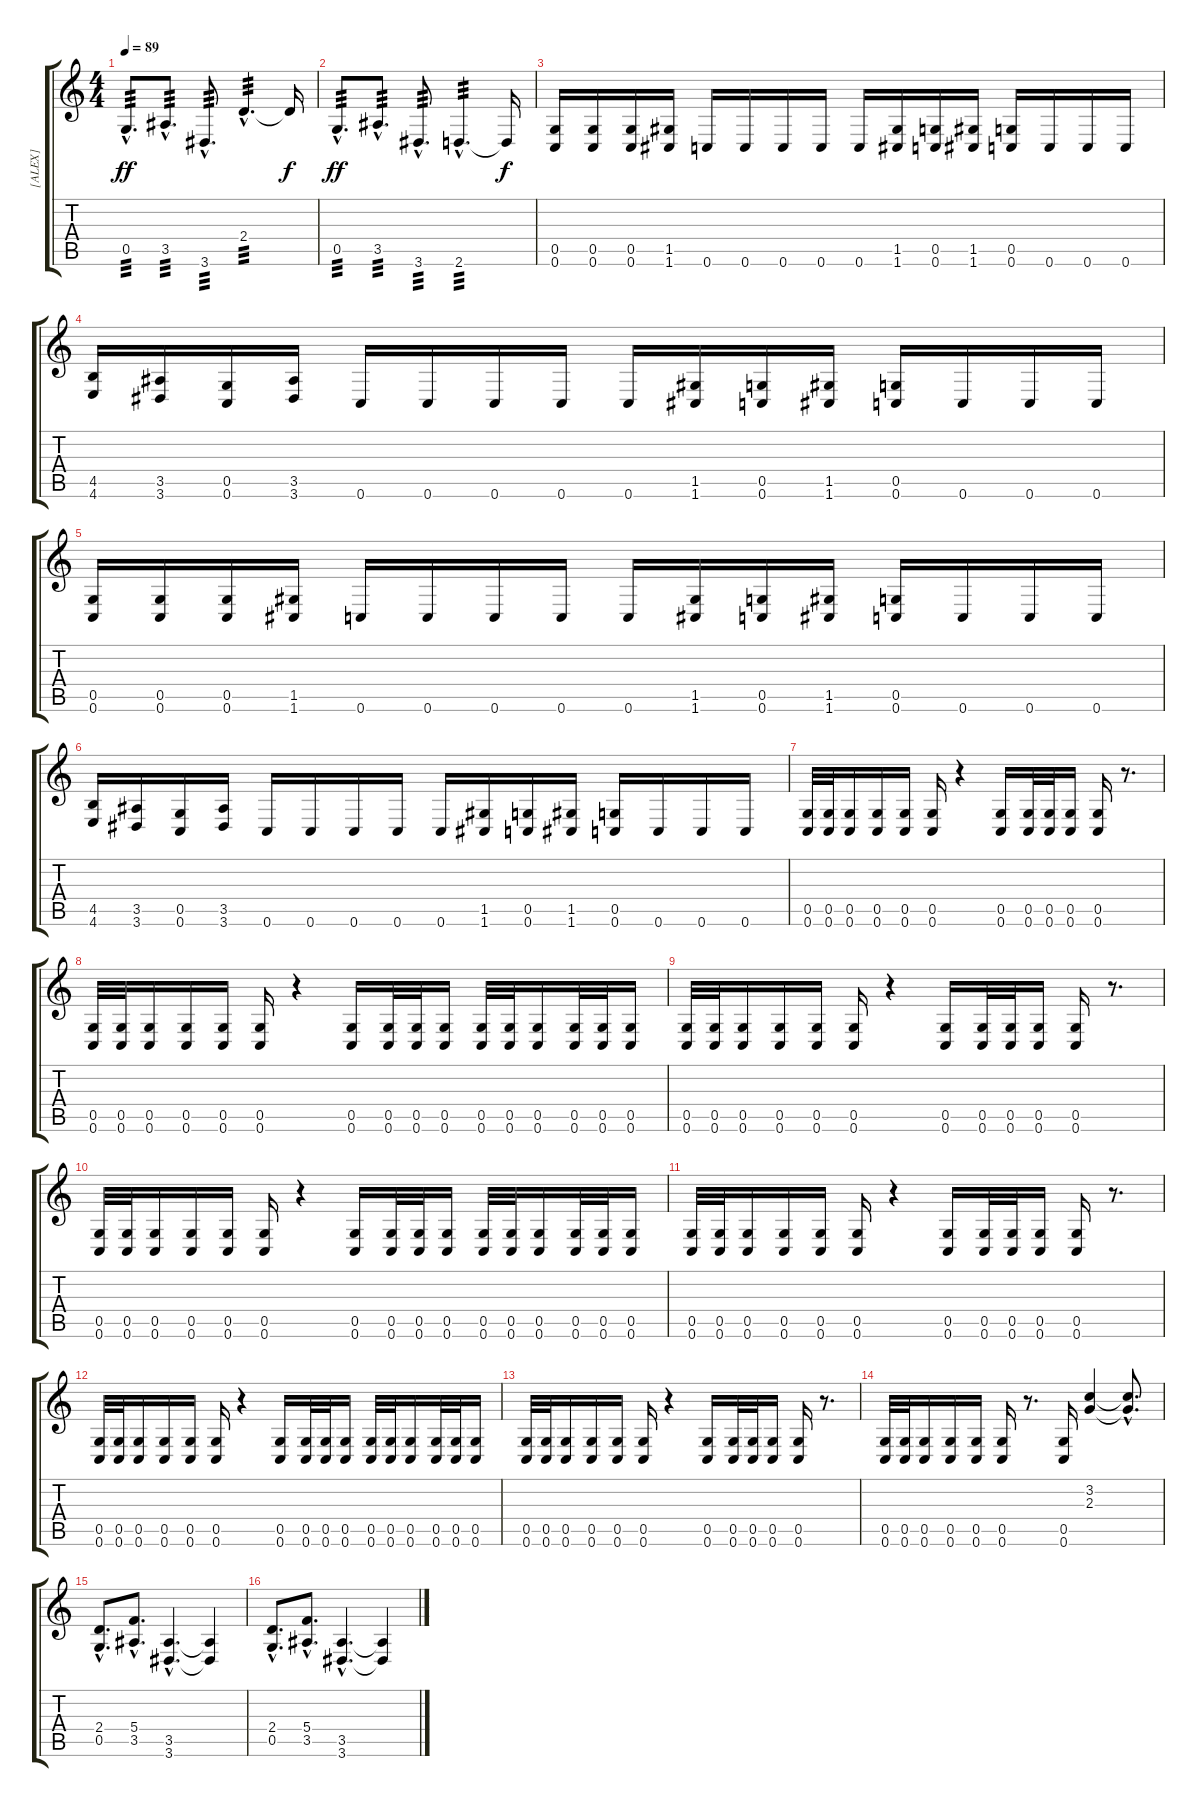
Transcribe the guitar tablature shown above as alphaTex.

\track ("[ALEX]" "[ALEX]") {instrument distortionguitar}
\staff {score tabs}
\tuning (D4 A3 F3 C3 G2 C2) {hide}
\ts (4 4)
\tempo 89
\clef g2
\ks c
0.5{hac}.8{d tp 3 dy ff} 3.5{hac}.8{d tp 3} 3.6{hac}.8{d tp 3} 2.4{hac}.4{d tp 3} 2.4{t}.16{dy f} |
0.5{hac}.8{d tp 3 dy ff} 3.5{hac}.8{d tp 3} 3.6{hac}.8{d tp 3} 2.6{hac}.4{d tp 3} 2.6{t}.16{dy f} |
(0.5 0.6).16 (0.5 0.6).16 (0.5 0.6).16 (1.5 1.6).16 0.6.16 0.6.16 0.6.16 0.6.16 0.6.16 (1.5 1.6).16 (0.5 0.6).16 (1.5 1.6).16 (0.5 0.6).16 0.6.16 0.6.16 0.6.16 |
(4.5 4.6).16 (3.5 3.6).16 (0.5 0.6).16 (3.5 3.6).16 0.6.16 0.6.16 0.6.16 0.6.16 0.6.16 (1.5 1.6).16 (0.5 0.6).16 (1.5 1.6).16 (0.5 0.6).16 0.6.16 0.6.16 0.6.16 |
(0.5 0.6).16 (0.5 0.6).16 (0.5 0.6).16 (1.5 1.6).16 0.6.16 0.6.16 0.6.16 0.6.16 0.6.16 (1.5 1.6).16 (0.5 0.6).16 (1.5 1.6).16 (0.5 0.6).16 0.6.16 0.6.16 0.6.16 |
(4.5 4.6).16 (3.5 3.6).16 (0.5 0.6).16 (3.5 3.6).16 0.6.16 0.6.16 0.6.16 0.6.16 0.6.16 (1.5 1.6).16 (0.5 0.6).16 (1.5 1.6).16 (0.5 0.6).16 0.6.16 0.6.16 0.6.16 |
(0.5 0.6).32 (0.5 0.6).32 (0.5 0.6).16 (0.5 0.6).16 (0.5 0.6).16 (0.5 0.6).16 r.4 (0.5 0.6).16 (0.5 0.6).32 (0.5 0.6).32 (0.5 0.6).16 (0.5 0.6).16 r.8{d} |
(0.5 0.6).32 (0.5 0.6).32 (0.5 0.6).16 (0.5 0.6).16 (0.5 0.6).16 (0.5 0.6).16 r.4 (0.5 0.6).16 (0.5 0.6).32 (0.5 0.6).32 (0.5 0.6).16 (0.5 0.6).32 (0.5 0.6).32 (0.5 0.6).16 (0.5 0.6).32 (0.5 0.6).32 (0.5 0.6).16 |
(0.5 0.6).32 (0.5 0.6).32 (0.5 0.6).16 (0.5 0.6).16 (0.5 0.6).16 (0.5 0.6).16 r.4 (0.5 0.6).16 (0.5 0.6).32 (0.5 0.6).32 (0.5 0.6).16 (0.5 0.6).16 r.8{d} |
(0.5 0.6).32 (0.5 0.6).32 (0.5 0.6).16 (0.5 0.6).16 (0.5 0.6).16 (0.5 0.6).16 r.4 (0.5 0.6).16 (0.5 0.6).32 (0.5 0.6).32 (0.5 0.6).16 (0.5 0.6).32 (0.5 0.6).32 (0.5 0.6).16 (0.5 0.6).32 (0.5 0.6).32 (0.5 0.6).16 |
(0.5 0.6).32 (0.5 0.6).32 (0.5 0.6).16 (0.5 0.6).16 (0.5 0.6).16 (0.5 0.6).16 r.4 (0.5 0.6).16 (0.5 0.6).32 (0.5 0.6).32 (0.5 0.6).16 (0.5 0.6).16 r.8{d} |
(0.5 0.6).32 (0.5 0.6).32 (0.5 0.6).16 (0.5 0.6).16 (0.5 0.6).16 (0.5 0.6).16 r.4 (0.5 0.6).16 (0.5 0.6).32 (0.5 0.6).32 (0.5 0.6).16 (0.5 0.6).32 (0.5 0.6).32 (0.5 0.6).16 (0.5 0.6).32 (0.5 0.6).32 (0.5 0.6).16 |
(0.5 0.6).32 (0.5 0.6).32 (0.5 0.6).16 (0.5 0.6).16 (0.5 0.6).16 (0.5 0.6).16 r.4 (0.5 0.6).16 (0.5 0.6).32 (0.5 0.6).32 (0.5 0.6).16 (0.5 0.6).16 r.8{d} |
(0.5 0.6).32 (0.5 0.6).32 (0.5 0.6).16 (0.5 0.6).16 (0.5 0.6).16 (0.5 0.6).16 r.8{d} (0.5 0.6).16 (3.2 2.3).4 (3.2{hac t} 2.3{hac t}).8{d} |
(2.4{hac} 0.5{hac}).8{d} (5.4{hac} 3.5{hac}).8{d} (3.5{hac} 3.6{hac}).4{d} (3.5{t} 3.6{t}).4 |
(2.4{hac} 0.5{hac}).8{d} (5.4{hac} 3.5{hac}).8{d} (3.5{hac} 3.6{hac}).4{d} (3.5{t} 3.6{t}).4
